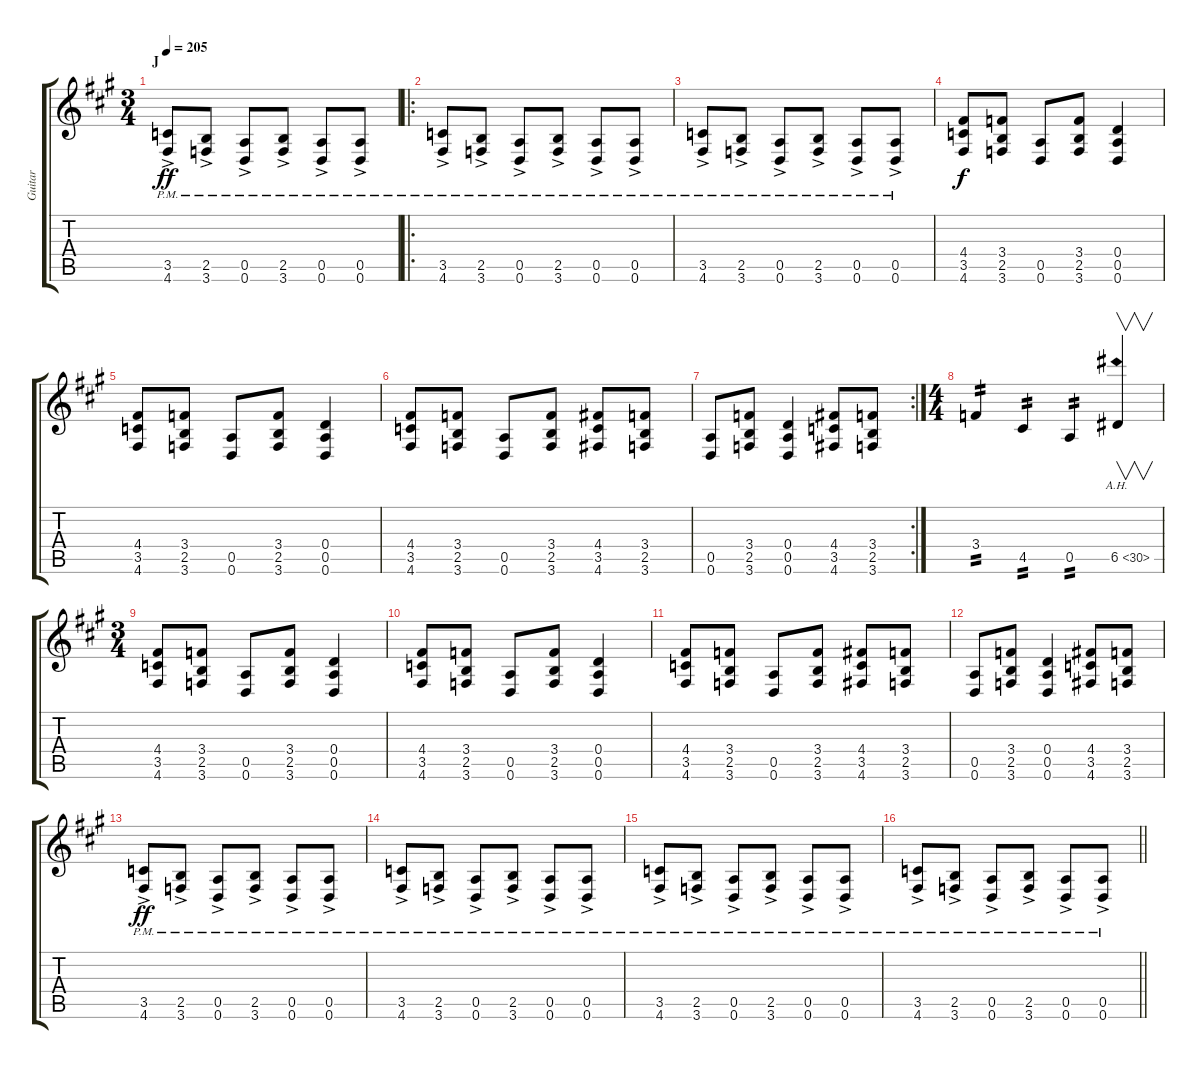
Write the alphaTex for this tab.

\track ("Guitar" "Guitar") {instrument distortionguitar}
\staff {score tabs}
\tuning (E4 B3 G3 D3 A2 D2) {hide}
\ts (3 4)
\section ("" "J")
\tempo 205
\clef g2
\ks f#minor
(3.5{ac pm} 4.6{ac pm}).8{dy ff} (2.5{ac pm} 3.6{ac pm}).8 (0.5{ac pm} 0.6{ac pm}).8 (2.5{ac pm} 3.6{ac pm}).8 (0.5{ac pm} 0.6{ac pm}).8 (0.5{ac pm} 0.6{ac pm}).8 |
\ro
(3.5{ac pm} 4.6{ac pm}).8 (2.5{ac pm} 3.6{ac pm}).8 (0.5{ac pm} 0.6{ac pm}).8 (2.5{ac pm} 3.6{ac pm}).8 (0.5{ac pm} 0.6{ac pm}).8 (0.5{ac pm} 0.6{ac pm}).8 |
(3.5{ac pm} 4.6{ac pm}).8 (2.5{ac pm} 3.6{ac pm}).8 (0.5{ac pm} 0.6{ac pm}).8 (2.5{ac pm} 3.6{ac pm}).8 (0.5{ac pm} 0.6{ac pm}).8 (0.5{ac pm} 0.6{ac pm}).8 |
(4.4 3.5 4.6).8{dy f} (3.4 2.5 3.6).8 (0.5 0.6).8 (3.4 2.5 3.6).8 (0.4 0.5 0.6).4 |
(4.4 3.5 4.6).8 (3.4 2.5 3.6).8 (0.5 0.6).8 (3.4 2.5 3.6).8 (0.4 0.5 0.6).4 |
(4.4 3.5 4.6).8 (3.4 2.5 3.6).8 (0.5 0.6).8 (3.4 2.5 3.6).8 (4.4 3.5 4.6).8 (3.4 2.5 3.6).8 |
\rc 2
(0.5 0.6).8 (3.4 2.5 3.6).8 (0.4 0.5 0.6).4 (4.4 3.5 4.6).8 (3.4 2.5 3.6).8 |
\ts (4 4)
3.4.4{tp 2} 4.5.4{tp 2} 0.5.4{tp 2} 6.5{ah 24}.4{v} |
\ts (3 4)
(4.4 3.5 4.6).8 (3.4 2.5 3.6).8 (0.5 0.6).8 (3.4 2.5 3.6).8 (0.4 0.5 0.6).4 |
(4.4 3.5 4.6).8 (3.4 2.5 3.6).8 (0.5 0.6).8 (3.4 2.5 3.6).8 (0.4 0.5 0.6).4 |
(4.4 3.5 4.6).8 (3.4 2.5 3.6).8 (0.5 0.6).8 (3.4 2.5 3.6).8 (4.4 3.5 4.6).8 (3.4 2.5 3.6).8 |
(0.5 0.6).8 (3.4 2.5 3.6).8 (0.4 0.5 0.6).4 (4.4 3.5 4.6).8 (3.4 2.5 3.6).8 |
(3.5{ac pm} 4.6{ac pm}).8{dy ff} (2.5{ac pm} 3.6{ac pm}).8 (0.5{ac pm} 0.6{ac pm}).8 (2.5{ac pm} 3.6{ac pm}).8 (0.5{ac pm} 0.6{ac pm}).8 (0.5{ac pm} 0.6{ac pm}).8 |
(3.5{ac pm} 4.6{ac pm}).8 (2.5{ac pm} 3.6{ac pm}).8 (0.5{ac pm} 0.6{ac pm}).8 (2.5{ac pm} 3.6{ac pm}).8 (0.5{ac pm} 0.6{ac pm}).8 (0.5{ac pm} 0.6{ac pm}).8 |
(3.5{ac pm} 4.6{ac pm}).8 (2.5{ac pm} 3.6{ac pm}).8 (0.5{ac pm} 0.6{ac pm}).8 (2.5{ac pm} 3.6{ac pm}).8 (0.5{ac pm} 0.6{ac pm}).8 (0.5{ac pm} 0.6{ac pm}).8 |
\barLineRight lightlight
(3.5{ac pm} 4.6{ac pm}).8 (2.5{ac pm} 3.6{ac pm}).8 (0.5{ac pm} 0.6{ac pm}).8 (2.5{ac pm} 3.6{ac pm}).8 (0.5{ac pm} 0.6{ac pm}).8 (0.5{ac pm} 0.6{ac pm}).8
